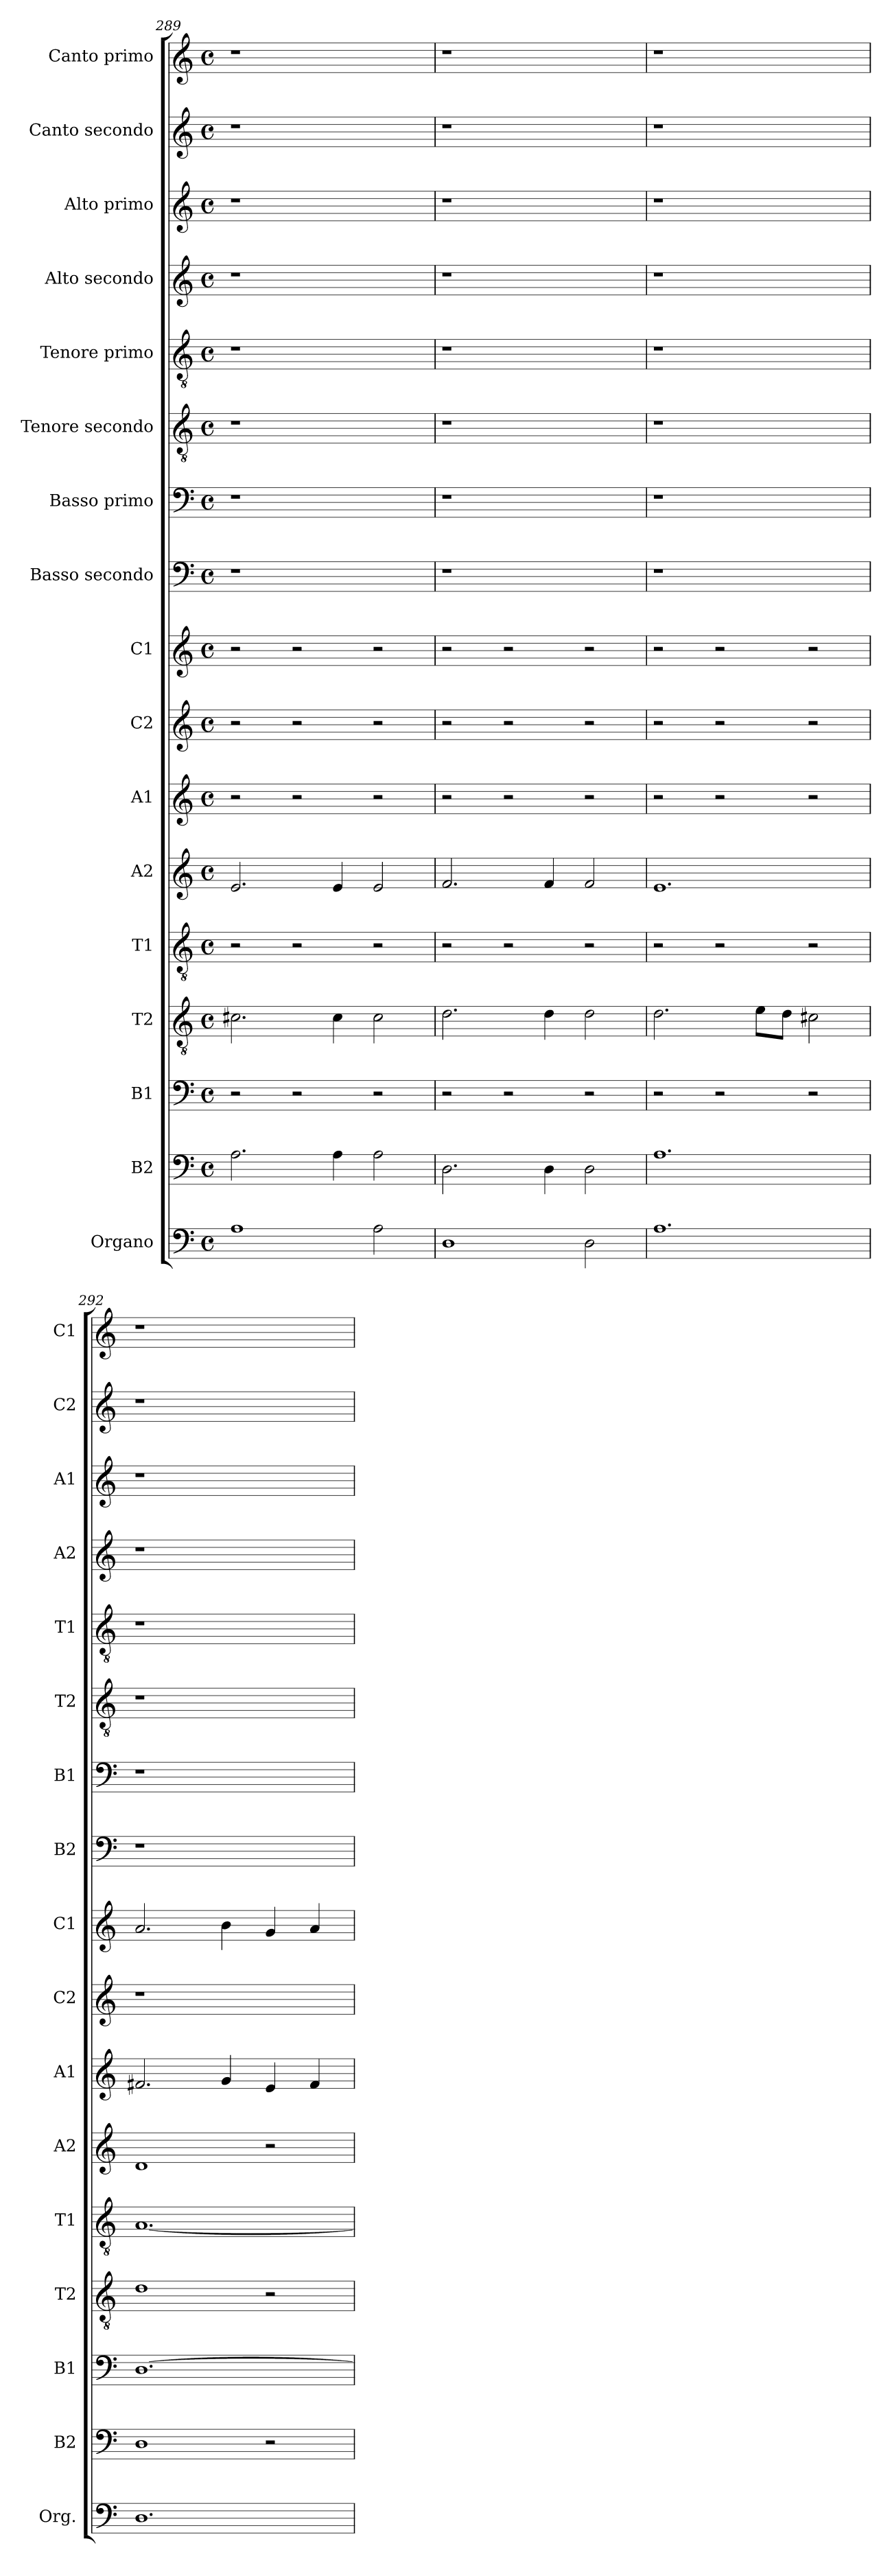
**kern	**kern	**kern	**kern	**kern	**kern	**kern	**kern	**kern	**kern	**kern	**kern	**kern	**kern	**kern	**kern	**kern
*part17	*part16	*part15	*part14	*part13	*part12	*part11	*part10	*part9	*part8	*part7	*part6	*part5	*part4	*part3	*part2	*part1
*staff17	*staff16	*staff15	*staff14	*staff13	*staff12	*staff11	*staff10	*staff9	*staff8	*staff7	*staff6	*staff5	*staff4	*staff3	*staff2	*staff1
*I"Organo	*I"B2	*I"B1	*I"T2	*I"T1	*I"A2	*I"A1	*I"C2	*I"C1	*I"Basso secondo	*I"Basso primo	*I"Tenore secondo	*I"Tenore primo	*I"Alto secondo	*I"Alto primo	*I"Canto secondo	*I"Canto primo
*I'Org.	*I'B2	*I'B1	*I'T2	*I'T1	*I'A2	*I'A1	*I'C2	*I'C1	*I'B2	*I'B1	*I'T2	*I'T1	*I'A2	*I'A1	*I'C2	*I'C1
*clefF4	*clefF4	*clefF4	*clefGv2	*clefGv2	*clefG2	*clefG2	*clefG2	*clefG2	*clefF4	*clefF4	*clefGv2	*clefGv2	*clefG2	*clefG2	*clefG2	*clefG2
*k[]	*k[]	*k[]	*k[]	*k[]	*k[]	*k[]	*k[]	*k[]	*k[]	*k[]	*k[]	*k[]	*k[]	*k[]	*k[]	*k[]
*C:	*C:	*C:	*C:	*C:	*C:	*C:	*C:	*C:	*C:	*C:	*C:	*C:	*C:	*C:	*C:	*C:
*M4/4	*M4/4	*M4/4	*M4/4	*M4/4	*M4/4	*M4/4	*M4/4	*M4/4	*M4/4	*M4/4	*M4/4	*M4/4	*M4/4	*M4/4	*M4/4	*M4/4
*met(c)	*met(c)	*met(c)	*met(c)	*met(c)	*met(c)	*met(c)	*met(c)	*met(c)	*met(c)	*met(c)	*met(c)	*met(c)	*met(c)	*met(c)	*met(c)	*met(c)
=289	=289	=289	=289	=289	=289	=289	=289	=289	=289	=289	=289	=289	=289	=289	=289	=289
1A	2.A\	2r	2.c#X\	2r	2.e/	2r	2r	2r	1r	1r	1r	1r	1r	1r	1r	1r
.	.	2r	.	2r	.	2r	2r	2r	.	.	.	.	.	.	.	.
.	4A\	.	4c#\	.	4e/	.	.	.	.	.	.	.	.	.	.	.
2A\	2A\	2r	2c#\	2r	2e/	2r	2r	2r	2ryy	2ryy	2ryy	2ryy	2ryy	2ryy	2ryy	2ryy
=290	=290	=290	=290	=290	=290	=290	=290	=290	=290	=290	=290	=290	=290	=290	=290	=290
1D	2.D\	2r	2.d\	2r	2.f/	2r	2r	2r	1r	1r	1r	1r	1r	1r	1r	1r
.	.	2r	.	2r	.	2r	2r	2r	.	.	.	.	.	.	.	.
.	4D\	.	4d\	.	4f/	.	.	.	.	.	.	.	.	.	.	.
2D\	2D\	2r	2d\	2r	2f/	2r	2r	2r	2ryy	2ryy	2ryy	2ryy	2ryy	2ryy	2ryy	2ryy
=291	=291	=291	=291	=291	=291	=291	=291	=291	=291	=291	=291	=291	=291	=291	=291	=291
1.A	1.A	2r	2.d\	2r	1.e	2r	2r	2r	1r	1r	1r	1r	1r	1r	1r	1r
.	.	2r	.	2r	.	2r	2r	2r	.	.	.	.	.	.	.	.
.	.	.	8e\L	.	.	.	.	.	.	.	.	.	.	.	.	.
.	.	.	8d\J	.	.	.	.	.	.	.	.	.	.	.	.	.
.	.	2r	2c#X\	2r	.	2r	2r	2r	2ryy	2ryy	2ryy	2ryy	2ryy	2ryy	2ryy	2ryy
!!LO:PB:g=z
=292	=292	=292	=292	=292	=292	=292	=292	=292	=292	=292	=292	=292	=292	=292	=292	=292
!	!	!	!	!	!	!	!LO:N:vis=1	!	!	!	!	!	!	!	!	!
1.D	1D	[>1.D	1d	[<1.A	1d	2.f#X/	1r	2.a/	1r	1r	1r	1r	1r	1r	1r	1r
.	.	.	.	.	.	4g/	.	4b\	.	.	.	.	.	.	.	.
.	2r	.	2r	.	2r	4e/	2ryy	4g/	2ryy	2ryy	2ryy	2ryy	2ryy	2ryy	2ryy	2ryy
.	.	.	.	.	.	4f#/	.	4a/	.	.	.	.	.	.	.	.
=	=	=	=	=	=	=	=	=	=	=	=	=	=	=	=	=
*-	*-	*-	*-	*-	*-	*-	*-	*-	*-	*-	*-	*-	*-	*-	*-	*-
